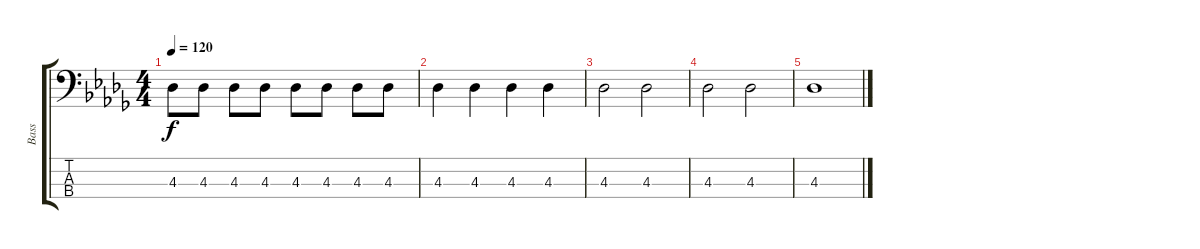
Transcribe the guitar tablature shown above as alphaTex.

\track ("Bass" "Bass") {instrument acousticbass}
\staff {score tabs}
\tuning (G2 D2 A1 D1) {hide}
\ts (4 4)
\tempo 120
\clef f4
\ks db
4.3.8{dy f} 4.3.8 4.3.8 4.3.8 4.3.8 4.3.8 4.3.8 4.3.8 |
4.3.4 4.3.4 4.3.4 4.3.4 |
4.3.2 4.3.2 |
4.3.2 4.3.2 |
4.3.1
